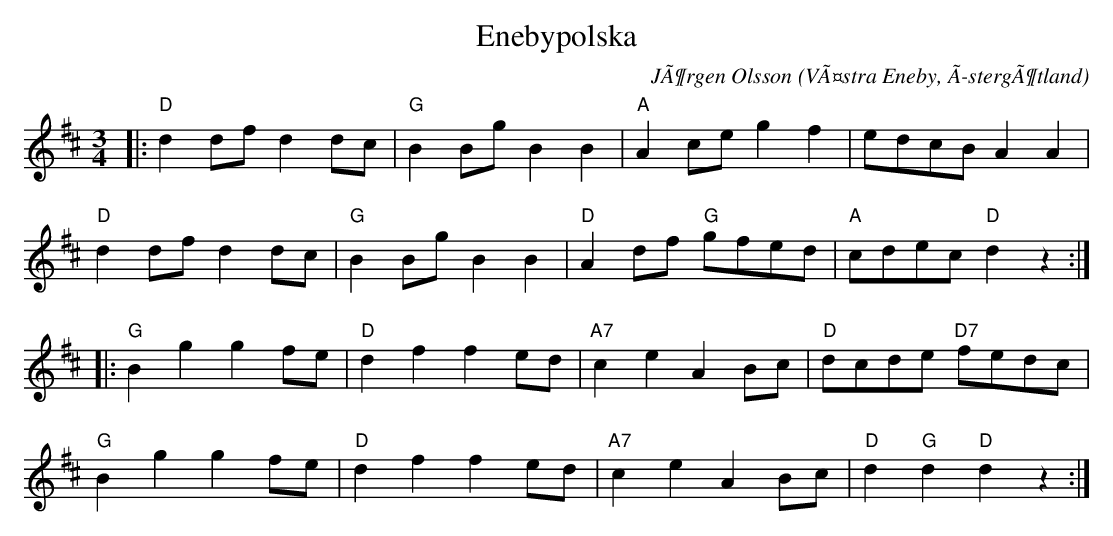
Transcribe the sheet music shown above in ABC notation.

X:1
T:Enebypolska
C:JÃ¶rgen Olsson
O:VÃ¤stra Eneby, Ã-stergÃ¶tland
M:3/4
L:1/8
K:D
|: "D"d2dfd2dc | "G"B2BgB2B2 | "A"A2ceg2f2 | edcBA2A2 |
   "D"d2dfd2dc | "G"B2BgB2B2 | "D"A2df "G"gfed | "A"cdec"D"d2z2:|
|: "G"B2g2g2fe | "D"d2f2f2ed | "A7"c2e2A2Bc | "D"dcde "D7"fedc |
   "G"B2g2g2fe | "D"d2f2f2ed | "A7"c2e2A2Bc | "D"d2"G"d2"D"d2z2:|
